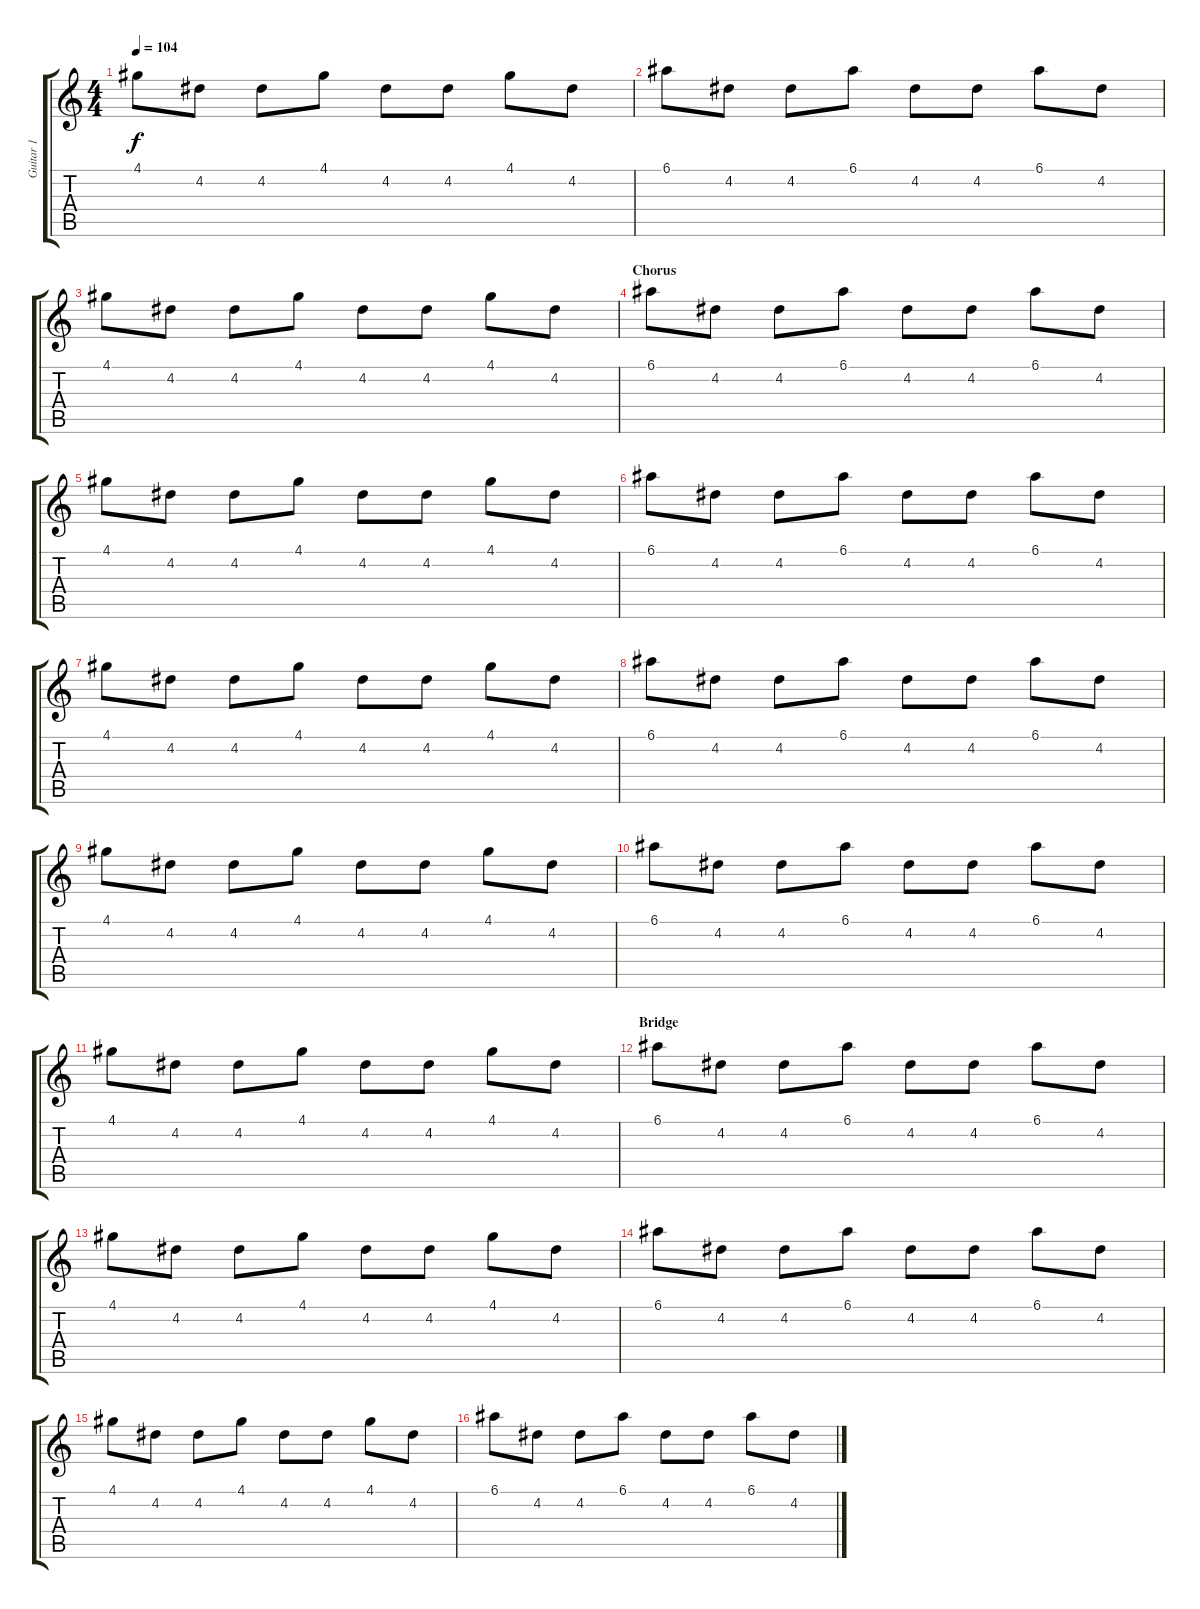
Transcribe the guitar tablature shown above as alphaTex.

\track ("Guitar 1" "Guitar 1") {instrument acousticguitarsteel}
\staff {score tabs}
\tuning (E4 B3 G3 D3 A2 E2) {hide}
\ts (4 4)
\tempo 104
\clef g2
\ks c
4.1.8{dy f} 4.2.8 4.2.8 4.1.8 4.2.8 4.2.8 4.1.8 4.2.8 |
6.1.8 4.2.8 4.2.8 6.1.8 4.2.8 4.2.8 6.1.8 4.2.8 |
4.1.8 4.2.8 4.2.8 4.1.8 4.2.8 4.2.8 4.1.8 4.2.8 |
\section ("" "Chorus")
6.1.8{volume 8} 4.2.8 4.2.8 6.1.8 4.2.8 4.2.8 6.1.8 4.2.8 |
4.1.8 4.2.8 4.2.8 4.1.8 4.2.8 4.2.8 4.1.8 4.2.8 |
6.1.8 4.2.8 4.2.8 6.1.8 4.2.8 4.2.8 6.1.8 4.2.8 |
4.1.8 4.2.8 4.2.8 4.1.8 4.2.8 4.2.8 4.1.8 4.2.8 |
6.1.8 4.2.8 4.2.8 6.1.8 4.2.8 4.2.8 6.1.8 4.2.8 |
4.1.8 4.2.8 4.2.8 4.1.8 4.2.8 4.2.8 4.1.8 4.2.8 |
6.1.8 4.2.8 4.2.8 6.1.8 4.2.8 4.2.8 6.1.8 4.2.8 |
4.1.8 4.2.8 4.2.8 4.1.8 4.2.8 4.2.8 4.1.8 4.2.8 |
\section ("" "Bridge")
6.1.8 4.2.8 4.2.8 6.1.8 4.2.8 4.2.8 6.1.8 4.2.8 |
4.1.8 4.2.8 4.2.8 4.1.8 4.2.8 4.2.8 4.1.8 4.2.8 |
6.1.8 4.2.8 4.2.8 6.1.8 4.2.8 4.2.8 6.1.8 4.2.8 |
4.1.8 4.2.8 4.2.8 4.1.8 4.2.8 4.2.8 4.1.8 4.2.8 |
6.1.8 4.2.8 4.2.8 6.1.8 4.2.8 4.2.8 6.1.8 4.2.8
